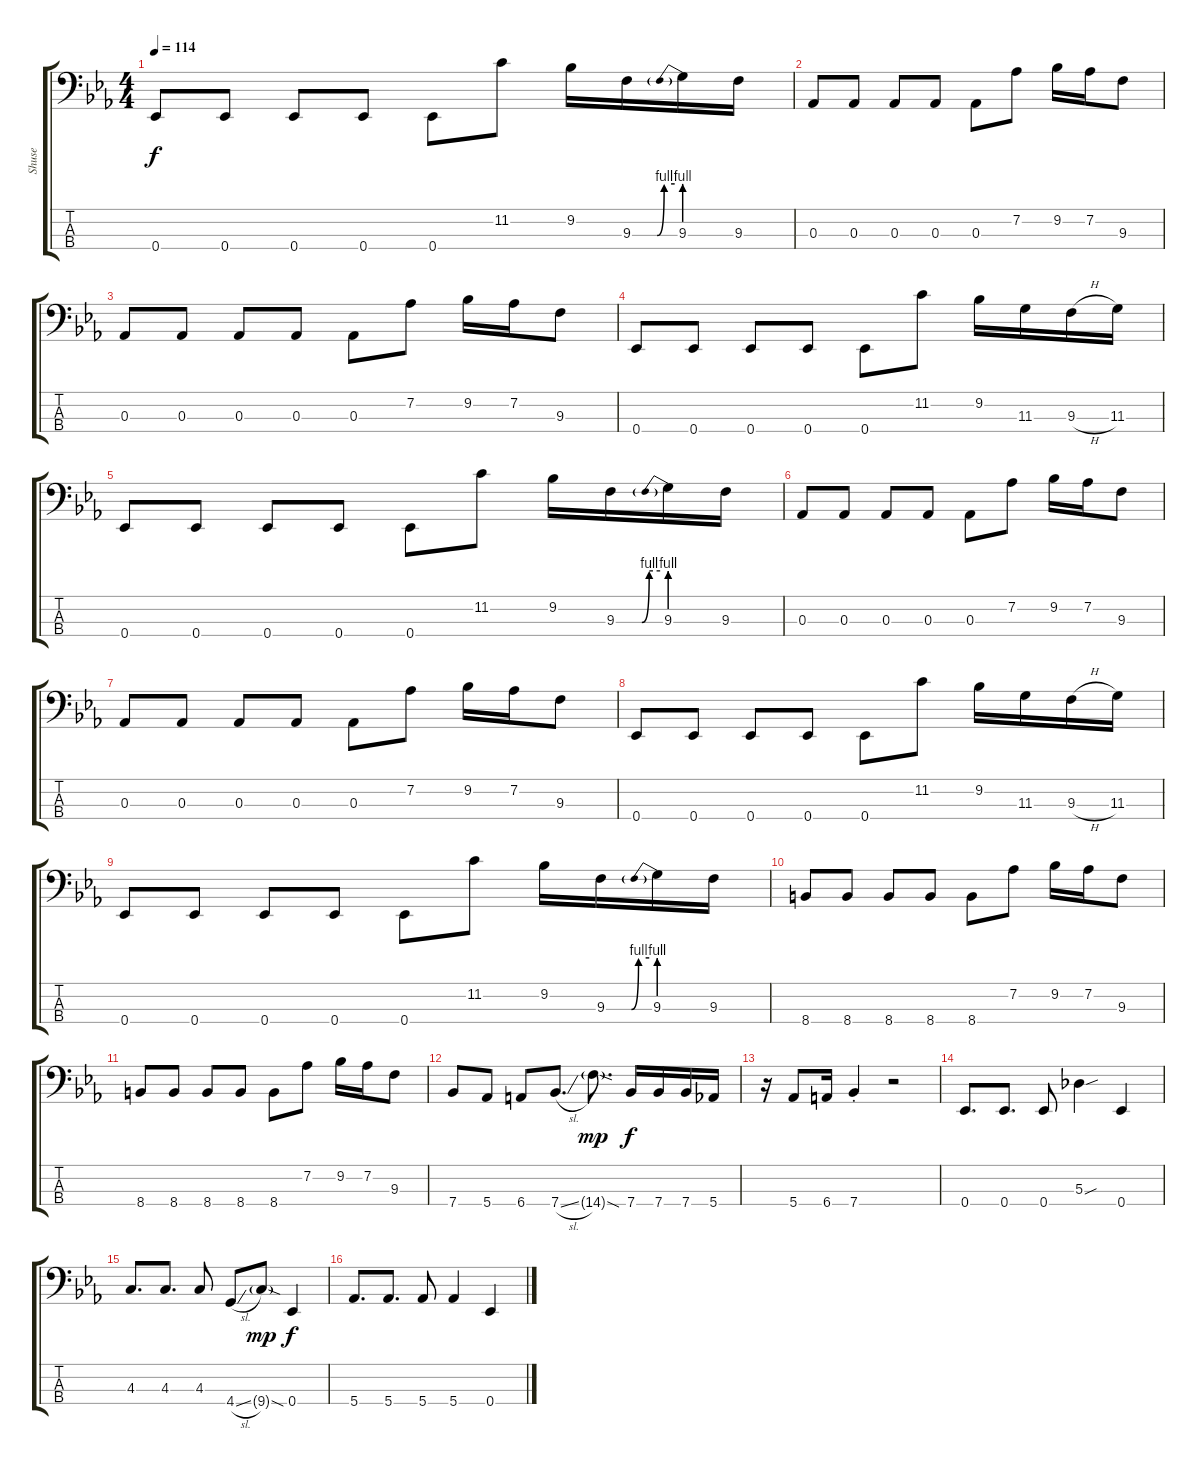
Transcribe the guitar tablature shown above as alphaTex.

\track ("Shuse" "Shuse") {instrument electricbasspick}
\staff {score tabs}
\tuning (Gb2 Db2 Ab1 Eb1) {hide}
\ts (4 4)
\tempo 114
\clef f4
\ks eb
0.4.8{dy f} 0.4.8 0.4.8 0.4.8 0.4.8 11.2.8 9.2.16 9.3{be (custom 0 0 35 0 45 4 60 4)}.16 9.3{be (prebend 0 4 60 4)}.16 9.3.16 |
0.3.8 0.3.8 0.3.8 0.3.8 0.3.8 7.2.8 9.2.16 7.2.16 9.3.8 |
0.3.8 0.3.8 0.3.8 0.3.8 0.3.8 7.2.8 9.2.16 7.2.16 9.3.8 |
0.4.8 0.4.8 0.4.8 0.4.8 0.4.8 11.2.8 9.2.16 11.3.16 9.3{h}.16 11.3.16 |
0.4.8 0.4.8 0.4.8 0.4.8 0.4.8 11.2.8 9.2.16 9.3{be (custom 0 0 35 0 45 4 60 4)}.16 9.3{be (prebend 0 4 60 4)}.16 9.3.16 |
0.3.8 0.3.8 0.3.8 0.3.8 0.3.8 7.2.8 9.2.16 7.2.16 9.3.8 |
0.3.8 0.3.8 0.3.8 0.3.8 0.3.8 7.2.8 9.2.16 7.2.16 9.3.8 |
0.4.8 0.4.8 0.4.8 0.4.8 0.4.8 11.2.8 9.2.16 11.3.16 9.3{h}.16 11.3.16 |
0.4.8 0.4.8 0.4.8 0.4.8 0.4.8 11.2.8 9.2.16 9.3{be (custom 0 0 35 0 45 4 60 4)}.16 9.3{be (prebend 0 4 60 4)}.16 9.3.16 |
8.4.8 8.4.8 8.4.8 8.4.8 8.4.8 7.2.8 9.2.16 7.2.16 9.3.8 |
8.4.8 8.4.8 8.4.8 8.4.8 8.4.8 7.2.8 9.2.16 7.2.16 9.3.8 |
7.4.8 5.4.8 6.4.8 7.4{sl}.8{d} 14.4{sod g}.8{d dy mp} 7.4.16{dy f} 7.4.16 7.4.16 5.4.16 |
r.16 5.4.8 6.4.16 7.4{st}.4 r.2 |
0.4.8{d} 0.4.8{d} 0.4.8 5.3{sou}.4 0.4.4 |
4.3.8{d} 4.3.8{d} 4.3.8 4.4{sl}.8 9.4{sod g}.8{dy mp} 0.4.4{dy f} |
5.4.8{d} 5.4.8{d} 5.4.8 5.4.4 0.4.4
